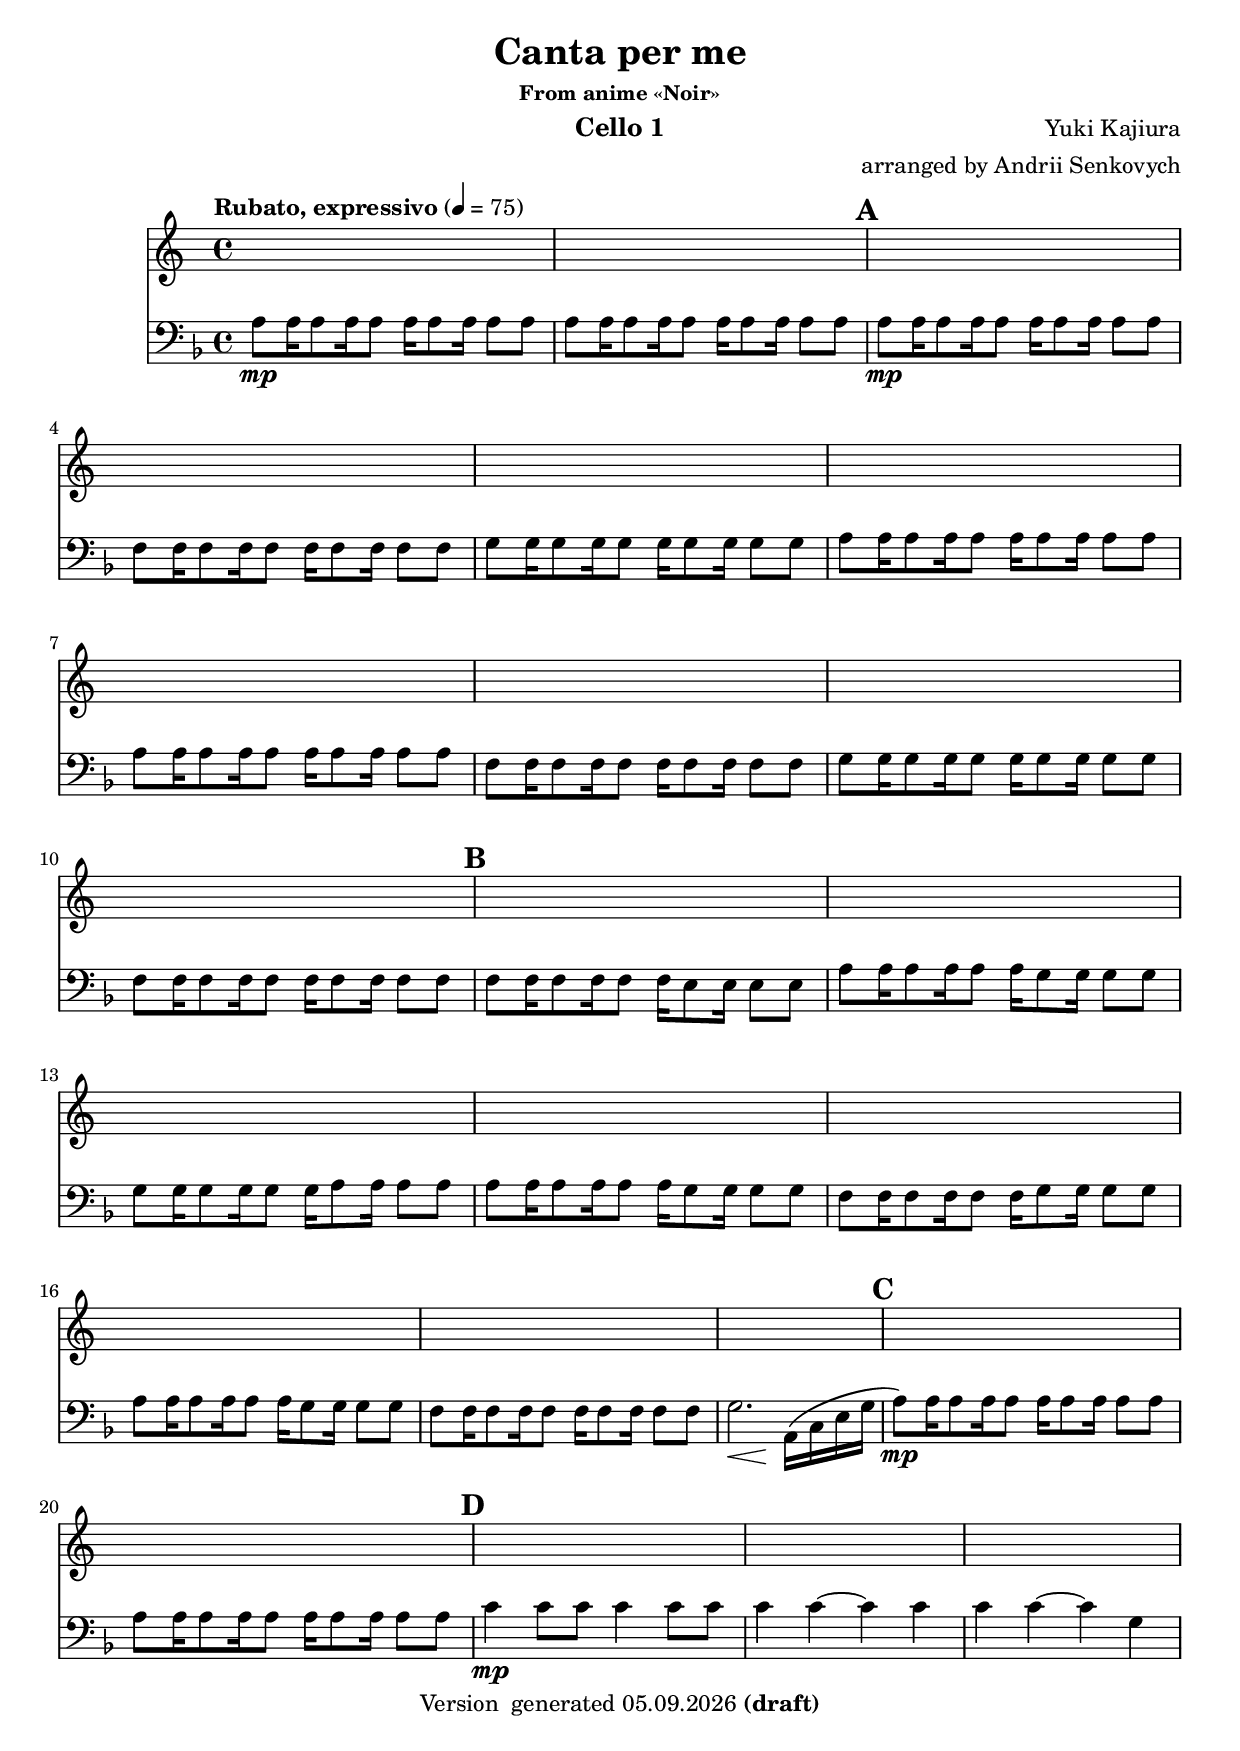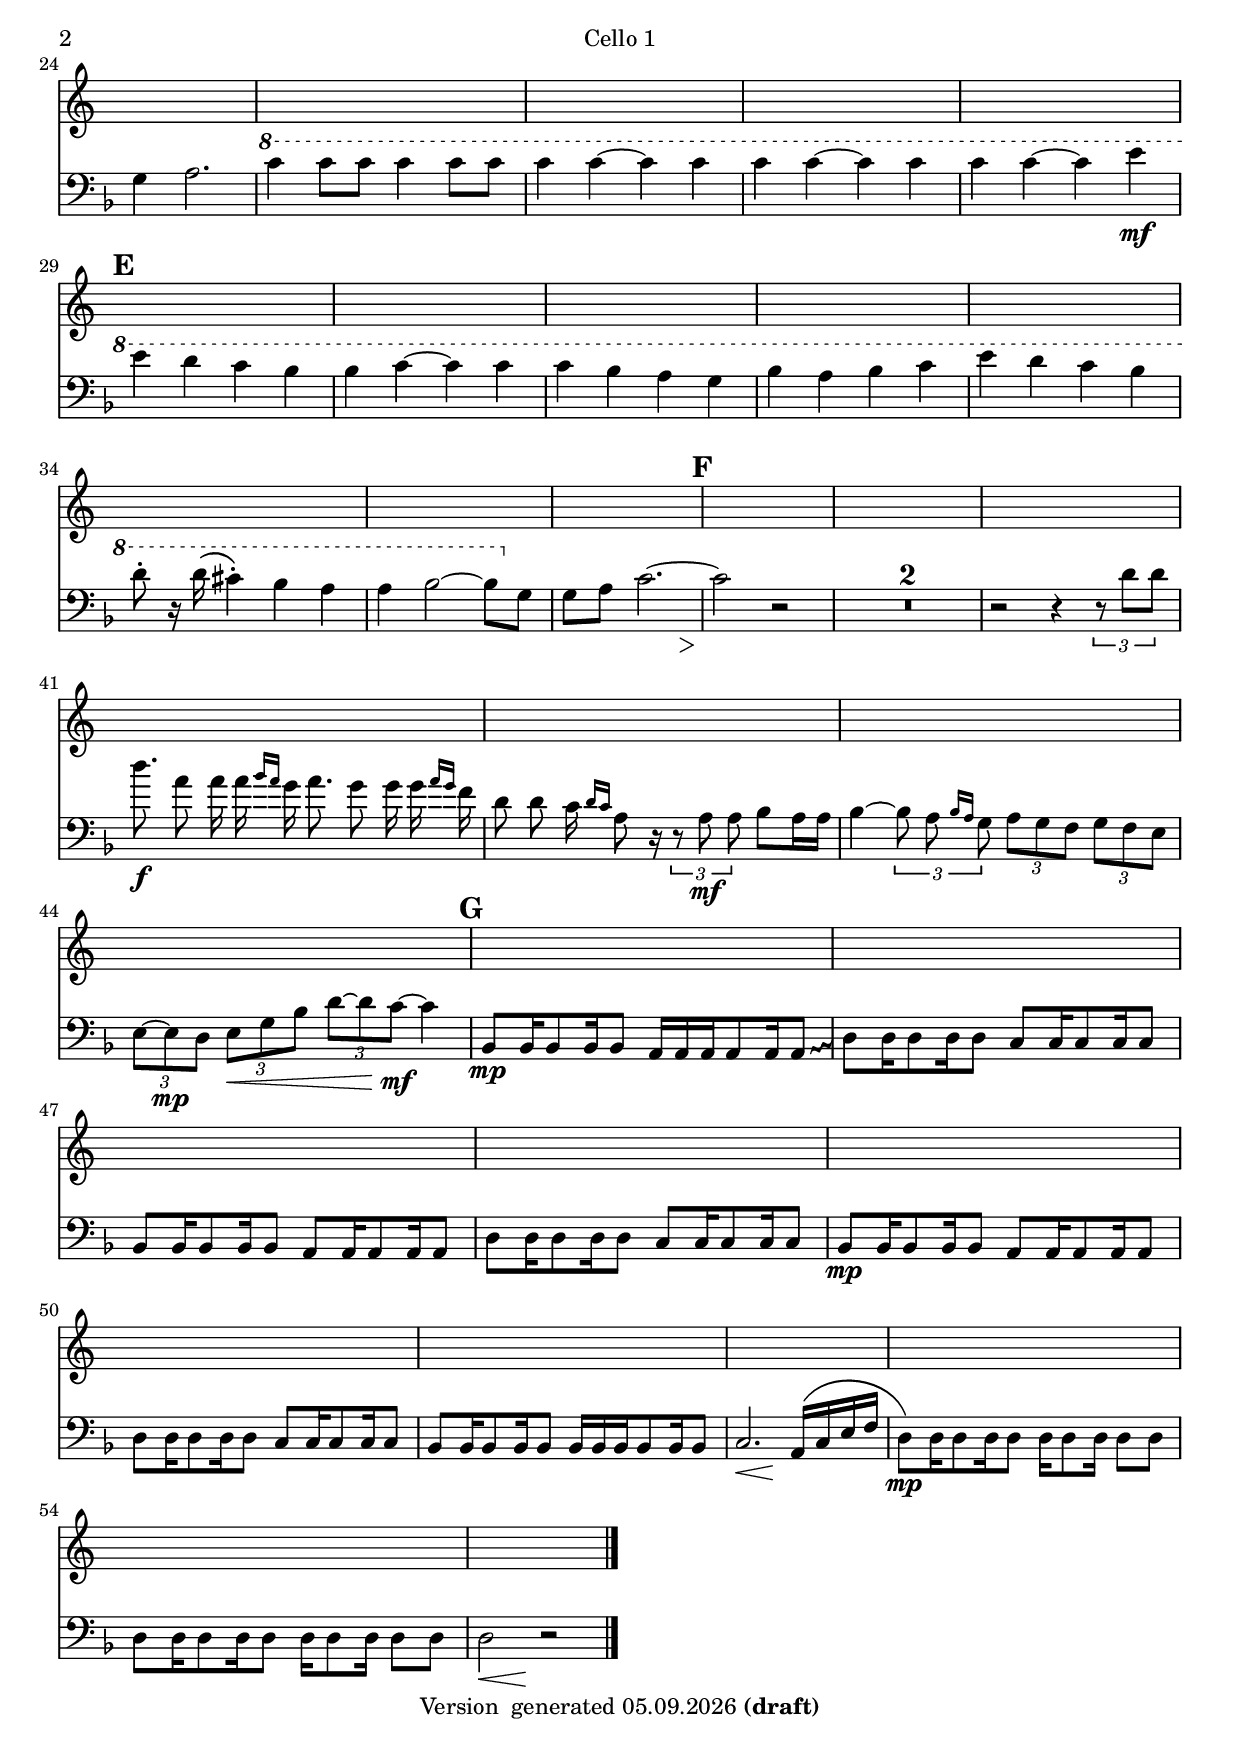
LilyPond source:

\include "src/header.ly"

\header {
    instrument = "Cello 1"
}

\include "src/settings.ly"
celloOne = \new Staff {
  \set midiInstrument = #"Cello"
  \tag #'score \set Staff.instrumentName = "Cello 1"
  \tag #'part \defaultTempo
  \defaultKey
  \defaultTime
  \clef bass
  \tag #'score \tag #'part \relative c {
    \tag #'part   
    \set Score.skipBars = ##t
    \override Glissando #'style = #'trill
    a'8\mp a16 a8 a16 a8 a16 a8 a16 a8 a8
    a8 a16 a8 a16 a8 a16 a8 a16 a8 a8

    \mark \default

    a8\mp a16 a8 a16 a8 a16 a8 a16 a8 a8
    f8 f16 f8 f16 f8 f16 f8 f16 f8 f8
    g8 g16 g8 g16 g8 g16 g8 g16 g8 g8
    a8 a16 a8 a16 a8 a16 a8 a16 a8 a8

    a8 a16 a8 a16 a8 a16 a8 a16 a8 a8
    f8 f16 f8 f16 f8 f16 f8 f16 f8 f8
    g8 g16 g8 g16 g8 g16 g8 g16 g8 g8
    f8 f16 f8 f16 f8 f16 f8 f16 f8 f8

    \mark \default

    f8 f16 f8 f16 f8 f16 e8 e16 e8 e8
    a8 a16 a8 a16 a8 a16 g8 g16 g8 g8
    g8 g16 g8 g16 g8 g16 a8 a16 a8 a8
    a8 a16 a8 a16 a8 a16 g8 g16 g8 g8
    
    f8 f16 f8 f16 f8 f16 g8 g16 g8 g8
    a8 a16 a8 a16 a8 a16 g8 g16 g8 g8
    f8 f16 f8 f16 f8 f16 f8 f16 f8 f8

    << {g2. a,16\!\( c e g} { s2\< s4\! s4 } >>

    \mark \default

    a8\mp\) a16 a8 a16 a8 a16 a8 a16 a8 a8
    a8 a16 a8 a16 a8 a16 a8 a16 a8 a8

    \mark \default

    c4\mp c8 c c4 c8 c
    c4 c~c c
    c c~c g
    g a2.

    \ottava #1
    \set Staff.ottavation = #"8"
    c'4 c8 c c4 c8 c
    c4 c~c c
    c c~c c
    c c~c e\mf

    \mark \default

    e d c b 
    b c~c c
    c b a g 
    b a b c 

    e d c b 
    d8-. r16 d16\( cis4-.\) b a
    a b2~b8 \ottava #0 g,
    << { g a c2.~ } { s2. s4\> } >>

    \mark \default

    c2\! r2
    R1*2
    r2 r4 \times 2/3 {r8 d d}

    \autoBeamOff
    d'8.\f a8 a16 a \grace { b16[ a16]} g a8. g8 g16 g \grace { a16[ g16]} f
    d8 d8 c16 \grace { d16[ c16] } a8 r16 \times 2/3 {r8 a\mf a} b8[ a16 a]
    b4~ \times 2/3 {b8 a \grace { b16[ a16] } g8} \times 2/3 {a[ g f]} \times 2/3 {g[ f e]}
    \autoBeamOn
    \times 2/3 {e8~ e\mp d} \times 2/3 {e\< g b } \times 2/3 {d~ d c~\mf\!} c4

    \mark \default

    b,8\mp b16 b8 b16 b8 a16 a16 a16 a8 a16 a8\glissando
    d8 d16 d8 d16 d8 c8 c16 c8 c16 c8
    b8 b16 b8 b16 b8 a8 a16 a8 a16 a8
    d8 d16 d8 d16 d8 c8 c16 c8 c16 c8
    
    b8\mp b16 b8 b16 b8 a8 a16 a8 a16 a8
    d8 d16 d8 d16 d8 c8 c16 c8 c16 c8
    b8 b16 b8 b16 b8 b16 b16 b16 b8 b16 b8
    << { c2. a16\!\( c e f} { s2\< s4\! s4 } >>

    d8\mp\) d16 d8 d16 d8 d16 d8 d16 d8 d8
    d8 d16 d8 d16 d8 d16 d8 d16 d8 d8
    
    << { d2 r2 } { s4.\< s8\! s2} >>

    \bar "|."
  } 
}


\score {
  \new Score {
    \set Score.markFormatter = #format-mark-box-numbers
    \new Staff <<
      \set Staff.midiInstrument = "cello"
      \keepWithTag #'part \celloOne
    >>
  }
  \layout {
    \include "src/layout.ly"
  }
  \midi {}
}
\paper {
}
